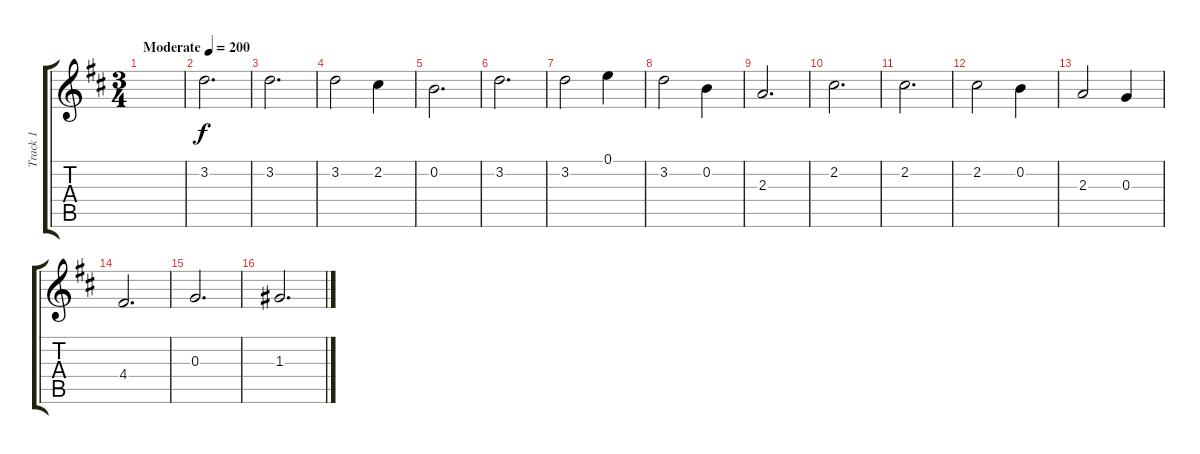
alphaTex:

\track ("Track 1" "Track 1") {instrument acousticguitarnylon}
\staff {score tabs}
\tuning (E4 B3 G3 D3 A2 E2) {hide}
\ts (3 4)
\tempo (200 "Moderate")
\clef g2
\ks d
|
3.2.2{d} |
3.2.2{d} |
3.2.2 2.2.4 |
0.2.2{d} |
3.2.2{d} |
3.2.2 0.1.4 |
3.2.2 0.2.4 |
2.3.2{d} |
2.2.2{d} |
2.2.2{d} |
2.2.2 0.2.4 |
2.3.2 0.3.4 |
4.4.2{d} |
0.3.2{d} |
1.3.2{d}
